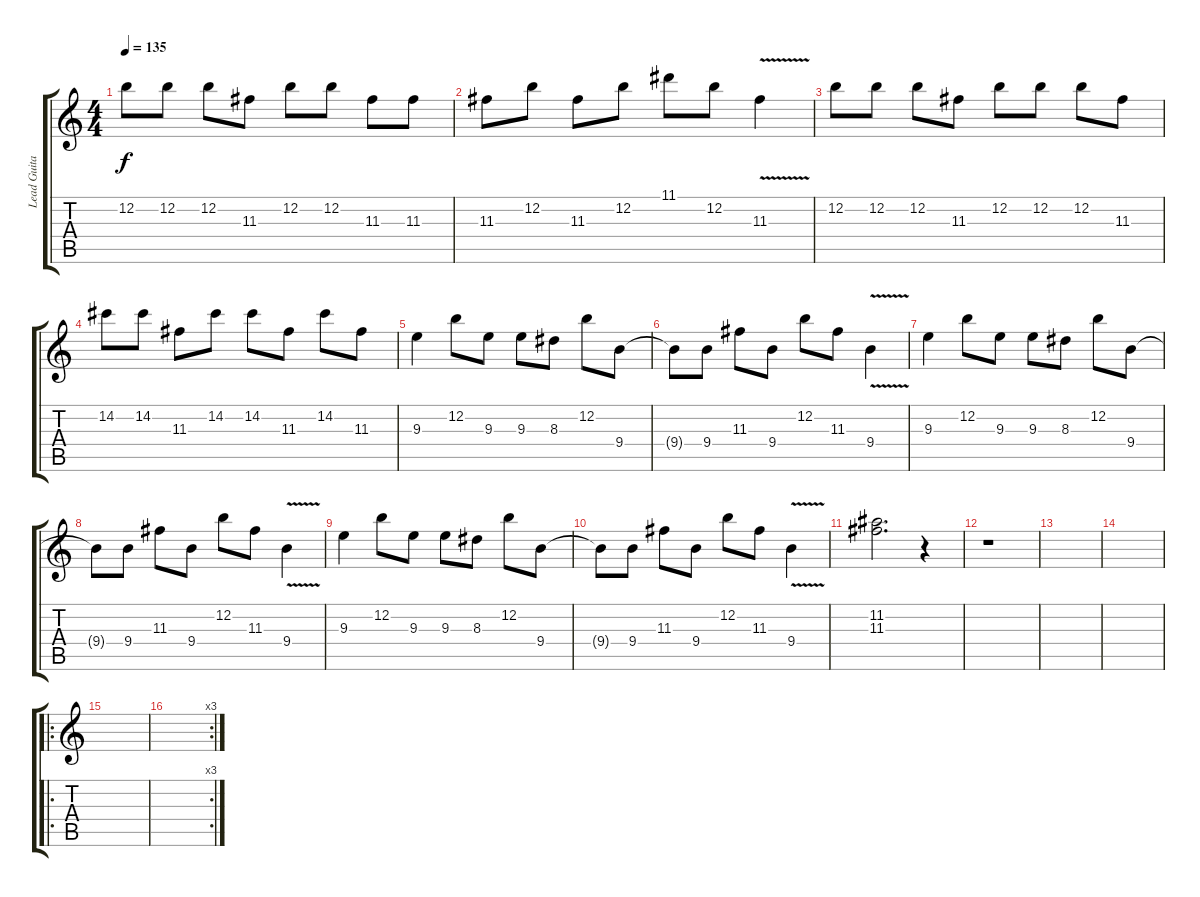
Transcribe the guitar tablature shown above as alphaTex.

\track ("Lead Guitar" "Lead Guita") {instrument overdrivenguitar}
\staff {score tabs}
\tuning (E4 B3 G3 D3 A2 E2) {hide}
\ts (4 4)
\tempo 135
\clef g2
\ks c
12.2.8{dy f} 12.2.8 12.2.8 11.3.8 12.2.8 12.2.8 11.3.8 11.3.8 |
11.3.8 12.2.8 11.3.8 12.2.8 11.1.8 12.2.8 11.3{v}.4 |
12.2.8 12.2.8 12.2.8 11.3.8 12.2.8 12.2.8 12.2.8 11.3.8 |
14.2.8 14.2.8 11.3.8 14.2.8 14.2.8 11.3.8 14.2.8 11.3.8 |
9.3.4 12.2.8 9.3.8 9.3.8 8.3.8 12.2.8 9.4.8 |
9.4{t}.8 9.4.8 11.3.8 9.4.8 12.2.8 11.3.8 9.4{v}.4 |
9.3.4 12.2.8 9.3.8 9.3.8 8.3.8 12.2.8 9.4.8 |
9.4{t}.8 9.4.8 11.3.8 9.4.8 12.2.8 11.3.8 9.4{v}.4 |
9.3.4 12.2.8 9.3.8 9.3.8 8.3.8 12.2.8 9.4.8 |
9.4{t}.8 9.4.8 11.3.8 9.4.8 12.2.8 11.3.8 9.4{v}.4 |
(11.2 11.3).2{d} r.4 |
r.1 |
|
|
\ro
|
\rc 3
